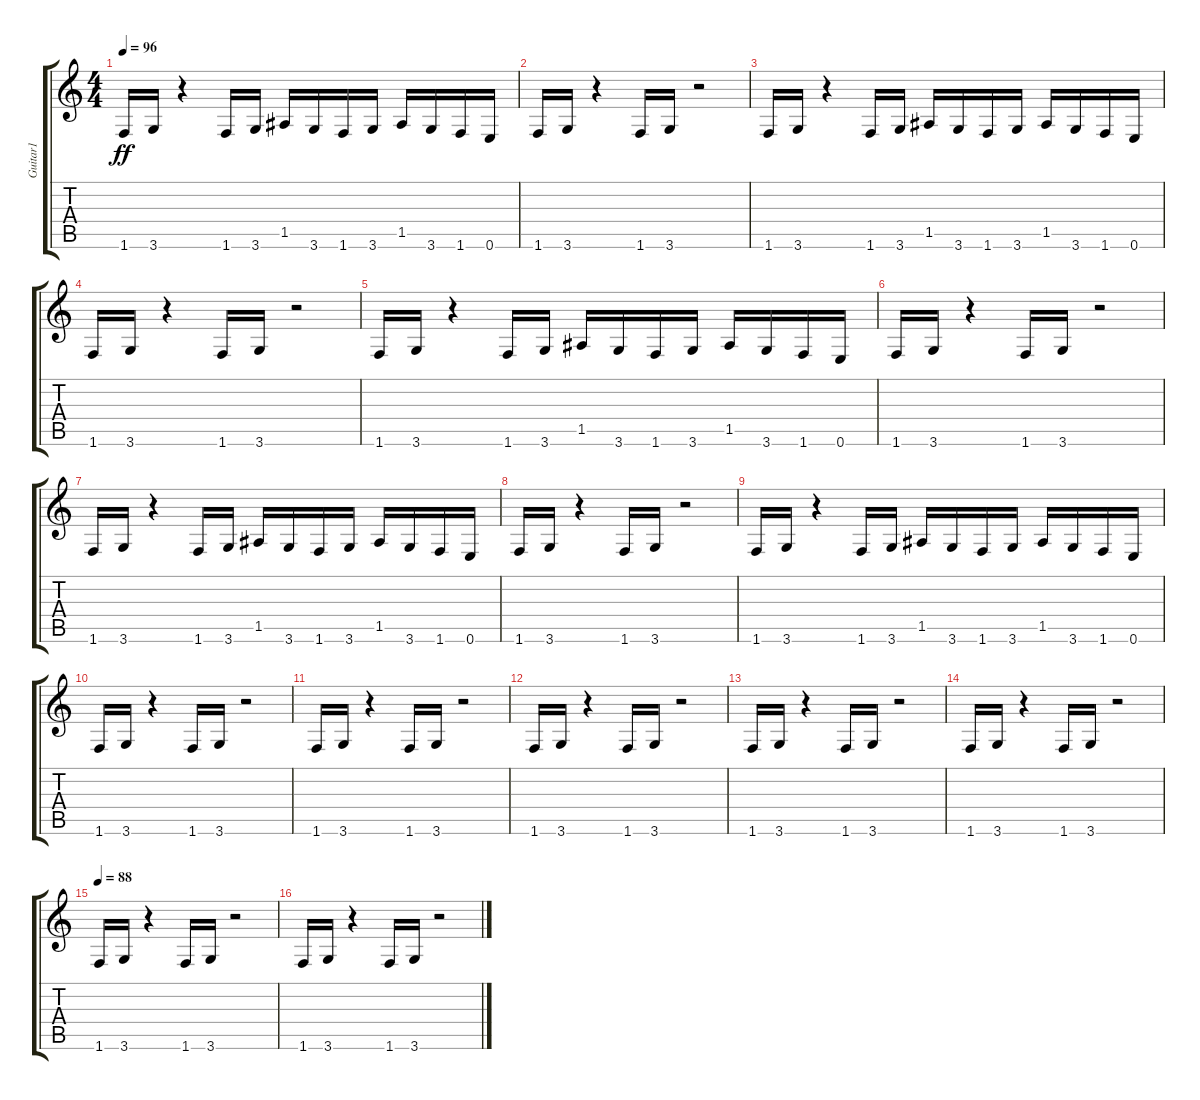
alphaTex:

\track ("Guitar1" "Guitar1") {instrument overdrivenguitar}
\staff {score tabs}
\tuning (E4 B3 G3 D3 A2 E2) {hide}
\ts (4 4)
\tempo 96
\clef g2
\ks c
1.6.16{dy ff} 3.6.16 r.4 1.6.16 3.6.16 1.5.16 3.6.16 1.6.16 3.6.16 1.5.16 3.6.16 1.6.16 0.6.16 |
1.6.16 3.6.16 r.4 1.6.16 3.6.16 r.2 |
1.6.16 3.6.16 r.4 1.6.16 3.6.16 1.5.16 3.6.16 1.6.16 3.6.16 1.5.16 3.6.16 1.6.16 0.6.16 |
1.6.16 3.6.16 r.4 1.6.16 3.6.16 r.2 |
1.6.16 3.6.16 r.4 1.6.16 3.6.16 1.5.16 3.6.16 1.6.16 3.6.16 1.5.16 3.6.16 1.6.16 0.6.16 |
1.6.16 3.6.16 r.4 1.6.16 3.6.16 r.2 |
1.6.16 3.6.16 r.4 1.6.16 3.6.16 1.5.16 3.6.16 1.6.16 3.6.16 1.5.16 3.6.16 1.6.16 0.6.16 |
1.6.16 3.6.16 r.4 1.6.16 3.6.16 r.2 |
1.6.16 3.6.16 r.4 1.6.16 3.6.16 1.5.16 3.6.16 1.6.16 3.6.16 1.5.16 3.6.16 1.6.16 0.6.16 |
1.6.16 3.6.16 r.4 1.6.16 3.6.16 r.2 |
1.6.16 3.6.16 r.4 1.6.16 3.6.16 r.2 |
1.6.16 3.6.16 r.4 1.6.16 3.6.16 r.2 |
1.6.16 3.6.16 r.4 1.6.16 3.6.16 r.2 |
1.6.16 3.6.16 r.4 1.6.16 3.6.16 r.2 |
\tempo 88
1.6.16 3.6.16 r.4 1.6.16 3.6.16 r.2 |
1.6.16 3.6.16 r.4 1.6.16 3.6.16 r.2
